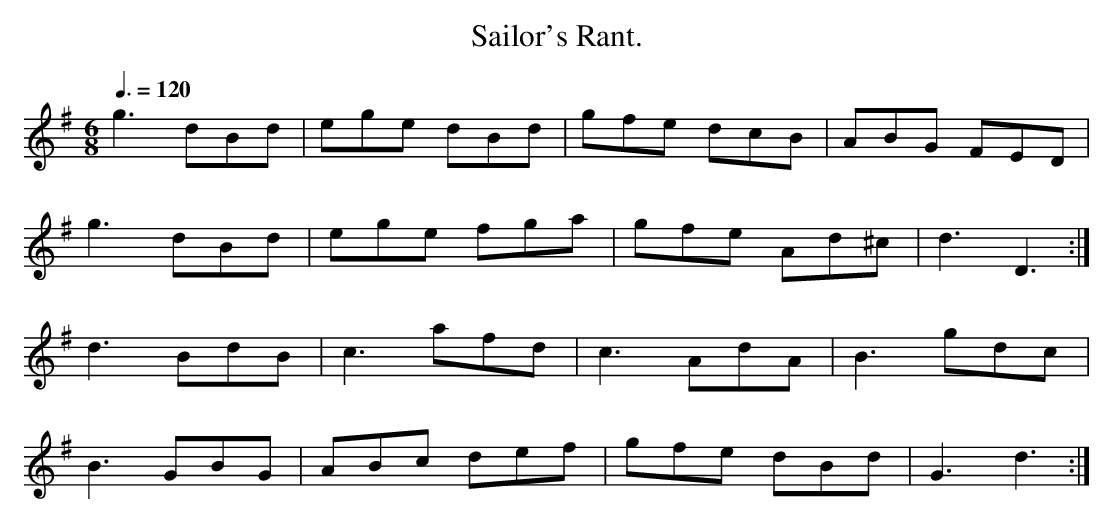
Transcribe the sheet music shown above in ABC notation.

X:1
T:Sailor's Rant.
M:6/8
L:1/8
Q:3/8=120
K:G major
g3 dBd|ege dBd|gfe dcB |ABG FED|
g3 dBd|ege fga|gfe Ad^c|d3  D3:|
d3 BdB|c3  afd|c3  AdA |B3  gdc|
B3 GBG|ABc def|gfe dBd |G3  d3:|
